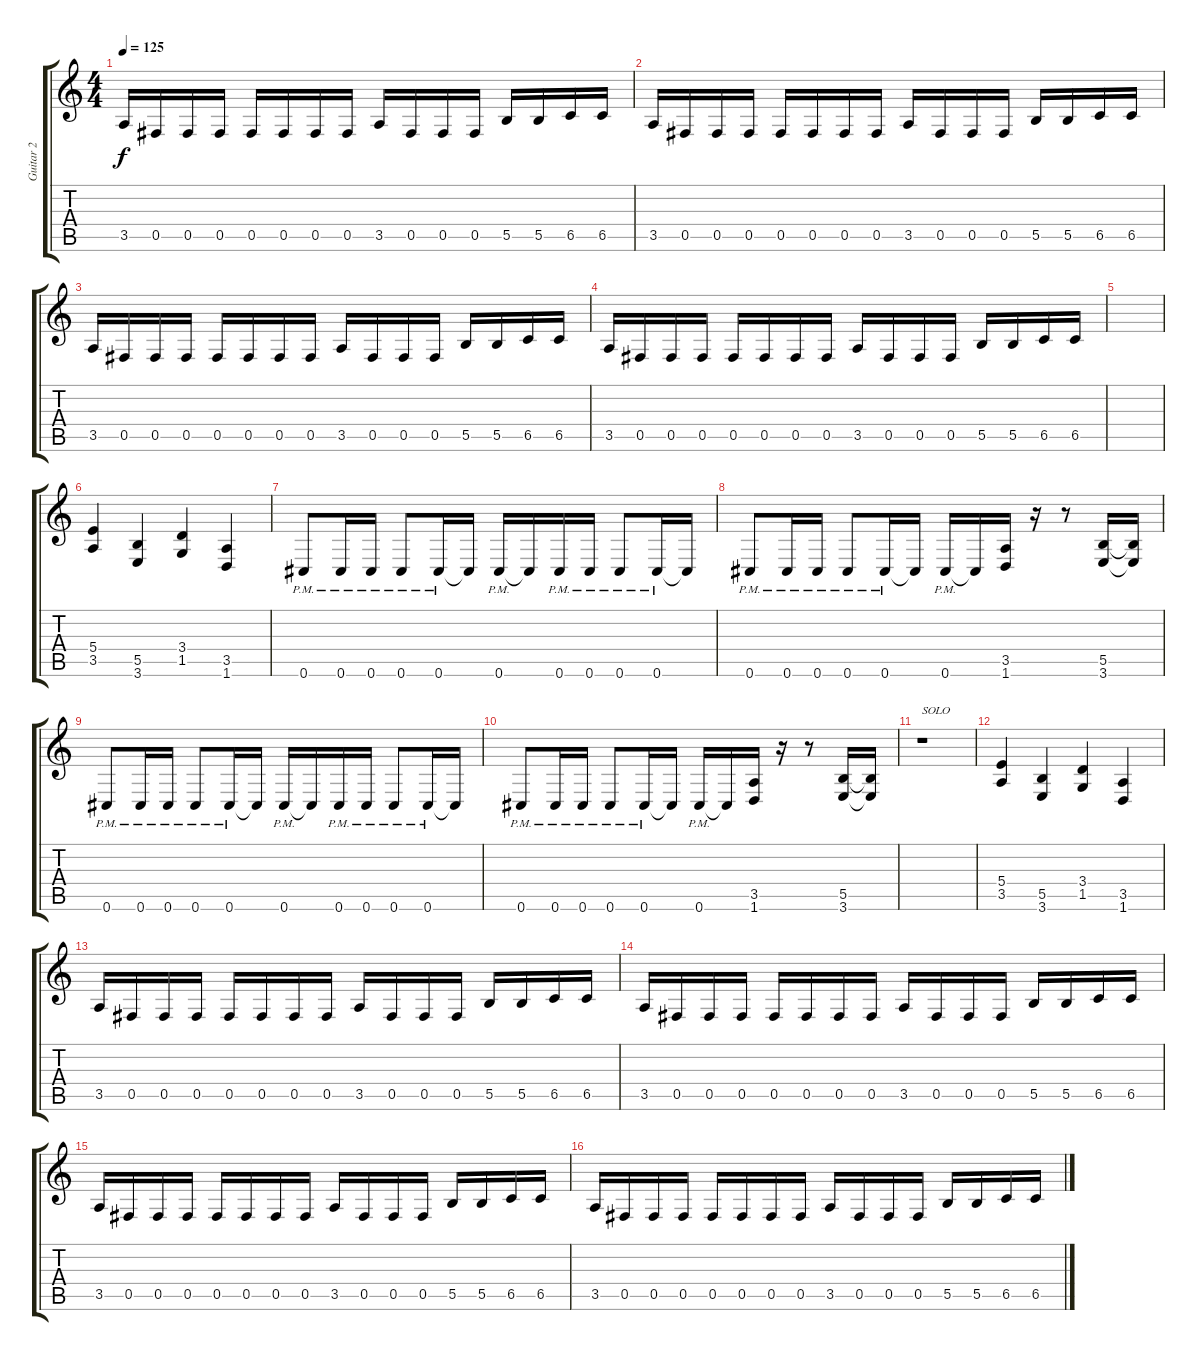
\track ("Guitar 2" "Guitar 2") {instrument overdrivenguitar}
\staff {score tabs}
\tuning (Db4 Ab3 E3 B2 Gb2 Db2) {hide}
\ts (4 4)
\tempo 125
\clef g2
\ks c
3.5.16{dy f} 0.5.16 0.5.16 0.5.16 0.5.16 0.5.16 0.5.16 0.5.16 3.5.16 0.5.16 0.5.16 0.5.16 5.5.16 5.5.16 6.5.16 6.5.16 |
3.5.16 0.5.16 0.5.16 0.5.16 0.5.16 0.5.16 0.5.16 0.5.16 3.5.16 0.5.16 0.5.16 0.5.16 5.5.16 5.5.16 6.5.16 6.5.16 |
3.5.16 0.5.16 0.5.16 0.5.16 0.5.16 0.5.16 0.5.16 0.5.16 3.5.16 0.5.16 0.5.16 0.5.16 5.5.16 5.5.16 6.5.16 6.5.16 |
3.5.16 0.5.16 0.5.16 0.5.16 0.5.16 0.5.16 0.5.16 0.5.16 3.5.16 0.5.16 0.5.16 0.5.16 5.5.16 5.5.16 6.5.16 6.5.16 |
|
(5.4 3.5).4 (5.5 3.6).4 (3.4 1.5).4 (3.5 1.6).4 |
0.6{pm}.8 0.6{pm}.16 0.6{pm}.16 0.6{pm}.8 0.6{pm}.16 0.6{t}.16 0.6{pm}.16 0.6{t}.16 0.6{pm}.16 0.6{pm}.16 0.6{pm}.8 0.6{pm}.16 0.6{t}.16 |
0.6{pm}.8 0.6{pm}.16 0.6{pm}.16 0.6{pm}.8 0.6{pm}.16 0.6{t}.16 0.6{pm}.16 0.6{t}.16 (3.5 1.6).16 r.16 r.8 (5.5 3.6).16 (5.5{t} 3.6{t}).16 |
0.6{pm}.8 0.6{pm}.16 0.6{pm}.16 0.6{pm}.8 0.6{pm}.16 0.6{t}.16 0.6{pm}.16 0.6{t}.16 0.6{pm}.16 0.6{pm}.16 0.6{pm}.8 0.6{pm}.16 0.6{t}.16 |
0.6{pm}.8 0.6{pm}.16 0.6{pm}.16 0.6{pm}.8 0.6{pm}.16 0.6{t}.16 0.6{pm}.16 0.6{t}.16 (3.5 1.6).16 r.16 r.8 (5.5 3.6).16 (5.5{t} 3.6{t}).16 |
r.1{txt "SOLO"} |
(5.4 3.5).4 (5.5 3.6).4 (3.4 1.5).4 (3.5 1.6).4 |
3.5.16 0.5.16 0.5.16 0.5.16 0.5.16 0.5.16 0.5.16 0.5.16 3.5.16 0.5.16 0.5.16 0.5.16 5.5.16 5.5.16 6.5.16 6.5.16 |
3.5.16 0.5.16 0.5.16 0.5.16 0.5.16 0.5.16 0.5.16 0.5.16 3.5.16 0.5.16 0.5.16 0.5.16 5.5.16 5.5.16 6.5.16 6.5.16 |
3.5.16 0.5.16 0.5.16 0.5.16 0.5.16 0.5.16 0.5.16 0.5.16 3.5.16 0.5.16 0.5.16 0.5.16 5.5.16 5.5.16 6.5.16 6.5.16 |
3.5.16 0.5.16 0.5.16 0.5.16 0.5.16 0.5.16 0.5.16 0.5.16 3.5.16 0.5.16 0.5.16 0.5.16 5.5.16 5.5.16 6.5.16 6.5.16
